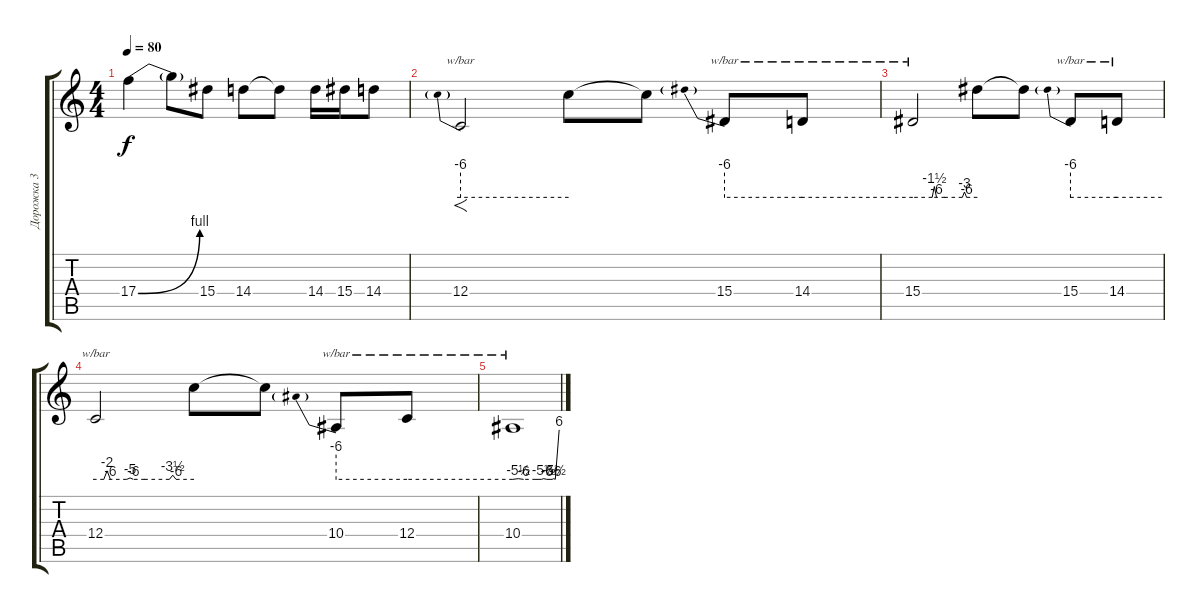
\track ("Дорожка 3" "Дорожка 3") {instrument overdrivenguitar}
\staff {score tabs}
\tuning (D4 A3 F3 C3 G2 C2) {hide}
\ts (4 4)
\tempo 80
\clef g2
\ks c
17.4{be (bend 0 0 60 4)}.4{dy f} 17.4{t}.8 15.4.8 14.4.8 14.4{t}.8 14.4.16 15.4.16 14.4.8 |
12.4.2{f tbe (predive default 0 -24 60 -24)} 12.4{t}.8 12.4{t}.8 15.4.8{tbe (predive default 0 -24 60 -24)} 14.4.8{tbe (hold default 0 -24 60 -24)} |
15.4.2{tbe (custom default 0 -24 18 -24 20 -6 22 -24 30 -24 46 -24 48 -12 50 -24 60 -24)} 15.4{t}.8 15.4{t}.8 15.4.8{tbe (predive default 0 -24 60 -24)} 14.4.8{tbe (hold default 0 -24 60 -24)} |
12.4.2{tbe (custom default 0 -24 5 -24 7 -8 9 -24 19 -24 21 -20 23 -24 30 -24 45 -24 47 -14 49 -24 60 -24)} 12.4{t}.8 12.4{t}.8 10.4.8{tbe (predive default 0 -24 60 -24)} 12.4.8{tbe (hold default 0 -24 60 -24)} |
10.4.1{tbe (custom default 0 -24 7 -22 14 -24 30 -24 37 -24 40 -22 44 -24 51 -24 53 -22 55 -24 60 24)}
